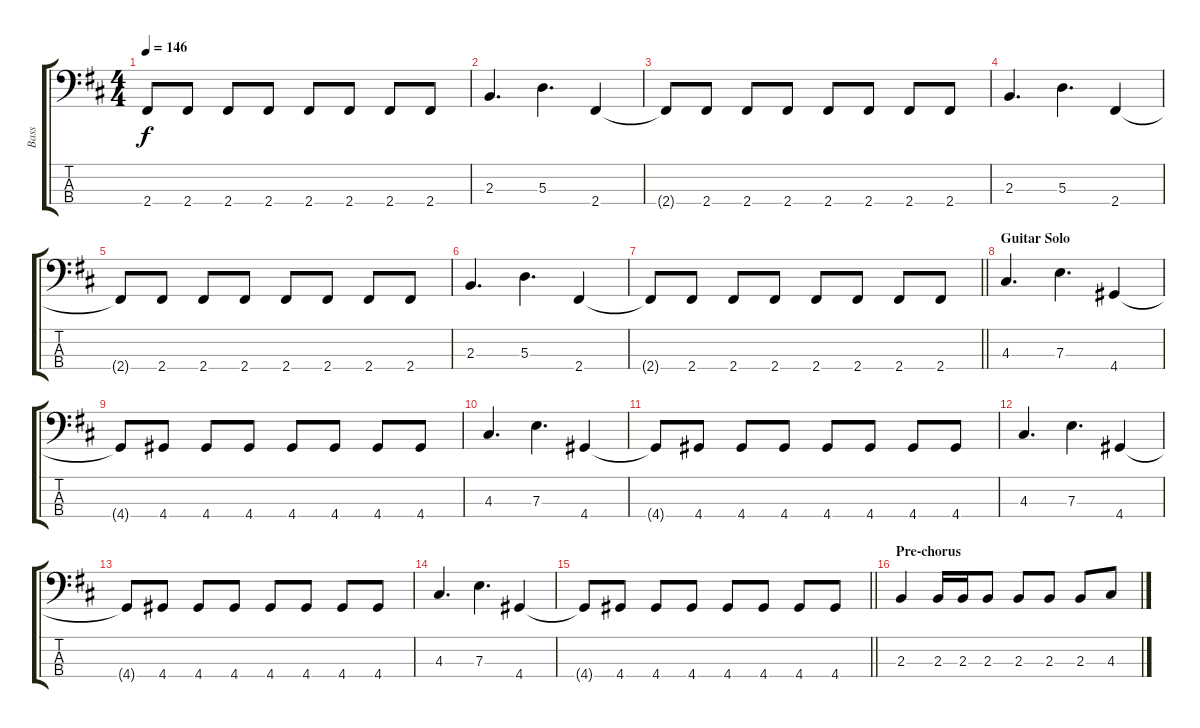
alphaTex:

\track ("Bass" "Bass") {instrument electricbassfinger}
\staff {score tabs}
\tuning (G2 D2 A1 E1) {hide}
\ts (4 4)
\tempo 146
\clef f4
\ks d
2.4{t}.8{dy f} 2.4.8 2.4.8 2.4.8 2.4.8 2.4.8 2.4.8 2.4.8 |
2.3.4{d} 5.3.4{d} 2.4.4 |
2.4{t}.8 2.4.8 2.4.8 2.4.8 2.4.8 2.4.8 2.4.8 2.4.8 |
2.3.4{d} 5.3.4{d} 2.4.4 |
2.4{t}.8 2.4.8 2.4.8 2.4.8 2.4.8 2.4.8 2.4.8 2.4.8 |
2.3.4{d} 5.3.4{d} 2.4.4 |
\barLineRight lightlight
2.4{t}.8 2.4.8 2.4.8 2.4.8 2.4.8 2.4.8 2.4.8 2.4.8 |
\section ("" "Guitar Solo")
4.3.4{d} 7.3.4{d} 4.4.4 |
4.4{t}.8 4.4.8 4.4.8 4.4.8 4.4.8 4.4.8 4.4.8 4.4.8 |
4.3.4{d} 7.3.4{d} 4.4.4 |
4.4{t}.8 4.4.8 4.4.8 4.4.8 4.4.8 4.4.8 4.4.8 4.4.8 |
4.3.4{d} 7.3.4{d} 4.4.4 |
4.4{t}.8 4.4.8 4.4.8 4.4.8 4.4.8 4.4.8 4.4.8 4.4.8 |
4.3.4{d} 7.3.4{d} 4.4.4 |
\barLineRight lightlight
4.4{t}.8 4.4.8 4.4.8 4.4.8 4.4.8 4.4.8 4.4.8 4.4.8 |
\section ("" "Pre-chorus")
2.3.4 2.3.16 2.3.16 2.3.8 2.3.8 2.3.8 2.3.8 4.3.8
